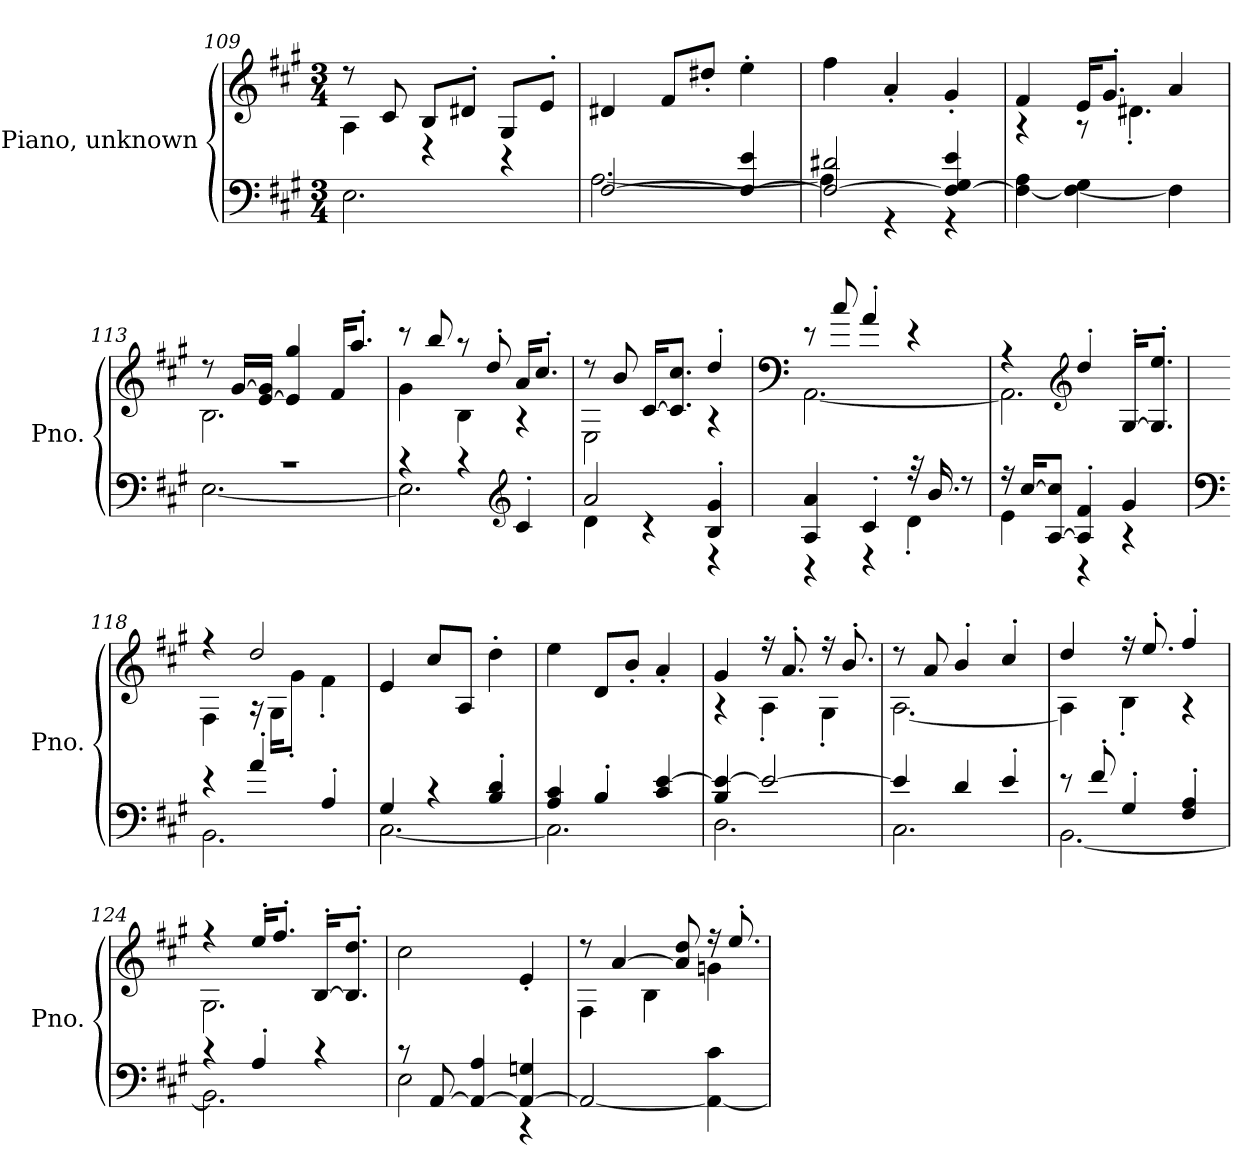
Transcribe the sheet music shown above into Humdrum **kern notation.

**kern	**kern
*part1	*part1
*staff2	*staff1
*I"Piano, unknown	*
*I'Pno.	*
*clefF4	*clefG2
*k[f#c#g#]	*k[f#c#g#]
*M3/4	*M3/4
=109	=109
*	*^
2.E\	8r	4A\
.	8c#/	.
.	8B/L	4r
.	8d#X'/J	.
.	8G#/L	4r
.	8e'/J	.
*	*v	*v
=110	=110
*^	*
[2F#/	[2.A\	4d#X/
.	.	8f#/L
.	.	8dd#X'/J
4F#/_ 4e/	.	4ee'\
=111	=111	=111
2F#/_ 2d#X/	4A\]	4ff#\
.	4r	4a'/
4F#/_ 4G#/ 4e/	4r	4g#'/
*v	*v	*
!!LO:LB:g=z
=112	=112
*	*^
4F#\_ 4A\	4f#/	4r
4F#\_ 4G#\	16e/KL	8r
.	8.g#'/J	.
.	.	4.d#X'\
4F#\]	4a/	.
=113	=113	=113
*^	*	*
2.r	[2.E\	8r	2.B\
.	.	[16g#/LL	.
.	.	[16e/ 16g#/]JJ	.
.	.	4e/] 4gg#/	.
.	.	16f#/KL	.
.	.	8.aa'/J	.
=114	=114	=114	=114
4r	2.E\]	8r	4g#\
.	.	8bb/	.
4r	.	8r	4B\
.	.	8dd'/	.
*clefG2	*	*	*
4c#'/	.	16a/KL	4r
.	.	8.cc#'/J	.
=115	=115	=115	=115
2a/	4d\	8r	2E\
.	.	8b/	.
.	4r	[16c#/KL	.
.	.	8.c#/] 8.cc#/J	.
4B/' 4g#/'	4r	4dd'/	4r
=116	=116	=116	=116
*	*	*clefF4	*
4A/ 4a/	4r	8r	[2.AA\
.	.	8cc#/	.
4c#'/	4r	4a'/	.
32r	4d'\	4r	.
16.b/	.	.	.
8r	.	.	.
!!LO:LB:g=z	!!
=117	=117	=117	=117
16r	4e\	4r	2.AA\]
[16cc#/KL	.	.	.
[8A/ 8cc#/]J	.	.	.
*	*	*clefG2	*
4A/]' 4f#/'	4r	4dd'/	.
4g#/	4r	[16G#'/KL	.
.	.	8.G#/]' 8.ee/'J	.
=118	=118	=118	=118
*clefF4	*	*	*
4r	2.BB\	4r	4F#\
4a'/	.	2dd/	16r
.	.	.	16G#\KL
.	.	.	8g#'\J
4A'/	.	.	4f#'\
*	*	*v	*v
=119	=119	=119
4G#/	[2.C#\	4e/
4r	.	8cc#/L
.	.	8A/J
4B/' 4d/'	.	4dd'\
=120	=120	=120
4A/ 4c#/	2.C#\]	4ee\
4B'/	.	8d/L
.	.	8b'/J
4c#/ [4e/	.	4a'/
=121	=121	=121
*	*	*^
4B/ 4e/_	2.D\	4g#/	4r
2e/_	.	16r	4A'\
.	.	8.a'/	.
.	.	16r	4G#'\
.	.	8.b'/	.
=122	=122	=122	=122
4e/]	2.C#\	8r	[2.A\
.	.	8a/	.
4d/	.	4b'/	.
4e'/	.	4cc#'/	.
!!LO:LB:g=z	!!
=123	=123	=123	=123
8r	[2.BB\	4dd/	4A\]
8f#'/	.	.	.
4G#'/	.	16r	4B'\
.	.	8.ee'/	.
4F#/' 4A/'	.	4ff#'/	4r
=124	=124	=124	=124
4r	2.BB\]	4r	2.G#\
4A'/	.	16ee'/KL	.
.	.	8.ff#'/J	.
4r	.	[16B'/KL	.
.	.	8.B/]' 8.dd/'J	.
*	*	*v	*v
=125	=125	=125
8r	2E\	2cc#\
[8AA/	.	.
4AA/_ 4A/	.	.
4AA/_ 4Gn/	4r	4e'/
*v	*v	*
=126	=126
*	*^
2AA/_	8r	4F#\
.	[4a/	.
.	.	4B\
.	8a/] 8dd/	.
4AA\_ 4c#\	16r	4gn\
.	8.ee'/	.
*	*v	*v
=	=
*-	*-
